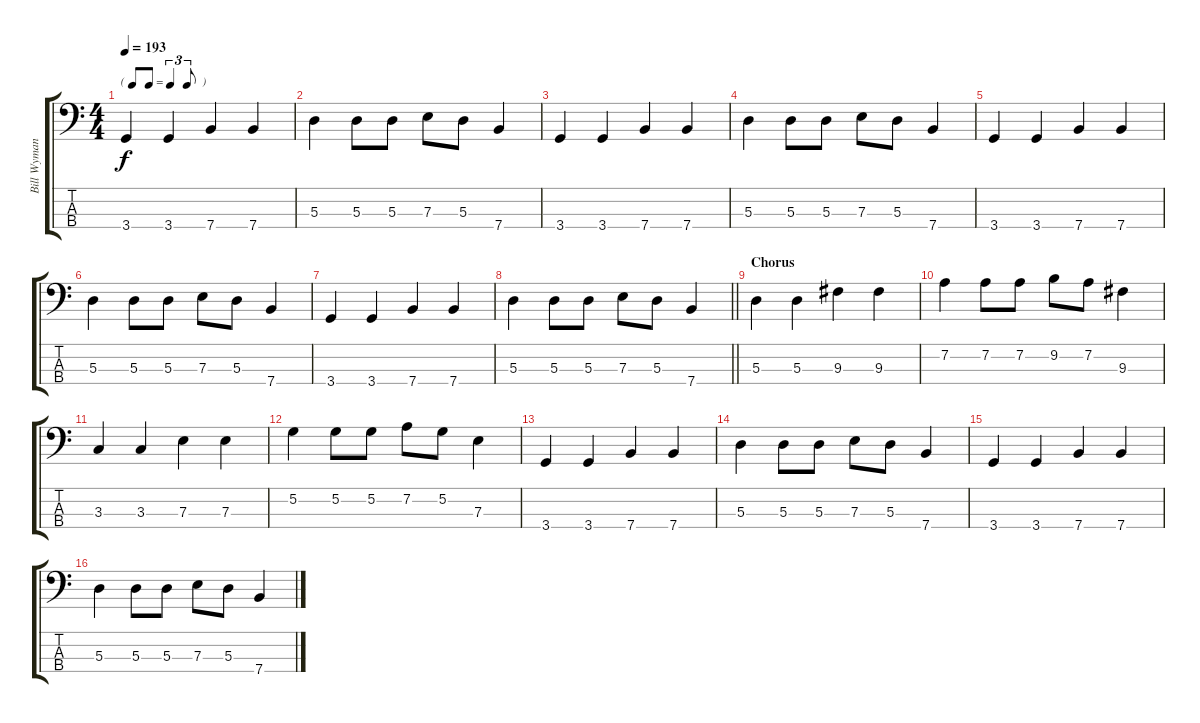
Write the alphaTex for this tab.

\track ("Bill Wyman" "Bill Wyman") {instrument electricbassfinger}
\staff {score tabs}
\tuning (G2 D2 A1 E1) {hide}
\ts (4 4)
\tf triplet8th
\tempo 193
\clef f4
\ks c
3.4.4{dy f} 3.4.4 7.4.4 7.4.4 |
5.3.4 5.3.8 5.3.8 7.3.8 5.3.8 7.4.4 |
3.4.4 3.4.4 7.4.4 7.4.4 |
5.3.4 5.3.8 5.3.8 7.3.8 5.3.8 7.4.4 |
3.4.4 3.4.4 7.4.4 7.4.4 |
5.3.4 5.3.8 5.3.8 7.3.8 5.3.8 7.4.4 |
3.4.4 3.4.4 7.4.4 7.4.4 |
\barLineRight lightlight
5.3.4 5.3.8 5.3.8 7.3.8 5.3.8 7.4.4 |
\section ("" "Chorus")
5.3.4 5.3.4 9.3.4 9.3.4 |
7.2.4 7.2.8 7.2.8 9.2.8 7.2.8 9.3.4 |
3.3.4 3.3.4 7.3.4 7.3.4 |
5.2.4 5.2.8 5.2.8 7.2.8 5.2.8 7.3.4 |
3.4.4 3.4.4 7.4.4 7.4.4 |
5.3.4 5.3.8 5.3.8 7.3.8 5.3.8 7.4.4 |
3.4.4 3.4.4 7.4.4 7.4.4 |
5.3.4 5.3.8 5.3.8 7.3.8 5.3.8 7.4.4
